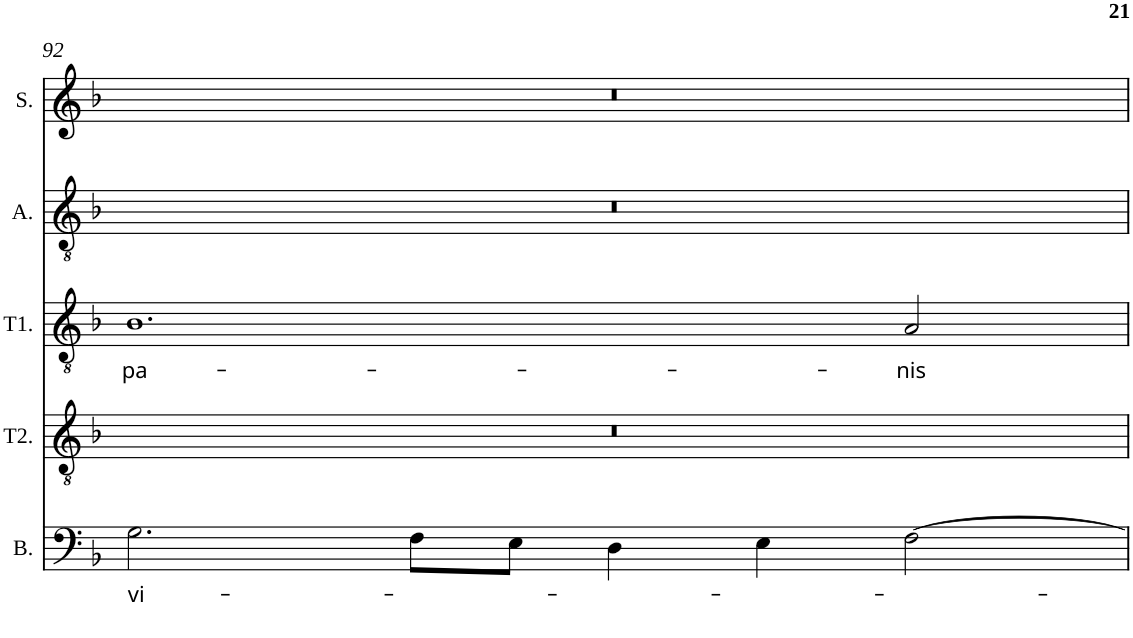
**kern	**text	**kern	**kern	**text	**kern	**kern
*part5	*part5	*part4	*part3	*part3	*part2	*part1
*staff5	*staff5	*staff4	*staff3	*staff3	*staff2	*staff1
*I"B.	*	*I"T2.	*I"T1.	*	*I"A.	*I"S.
*I'B.	*	*I'T2.	*I'T1.	*	*I'A.	*I'S.
!!LO:PB:g=z
*clefF4	*	*clefGv2	*clefGv2	*	*clefGv2	*clefG2
*k[b-]	*	*k[b-]	*k[b-]	*	*k[b-]	*k[b-]
*F:	*	*F:	*F:	*	*F:	*F:
*M4/2	*	*M4/2	*M4/2	*	*M4/2	*M4/2
=92	=92	=92	=92	=92	=92	=92
!	!LO:LY:b	!	!	!LO:LY:b	!	!
2.G\	vi-	0r	1.B-	pa-	0r	0r
8F\L	.	.	.	.	.	.
8E\J	.	.	.	.	.	.
4D\	.	.	.	.	.	.
4E\	.	.	.	.	.	.
!	!	!	!	!LO:LY:b	!	!
[2F\	.	.	2A/	-nis	.	.
=	=	=	=	=	=	=
*-	*-	*-	*-	*-	*-	*-
